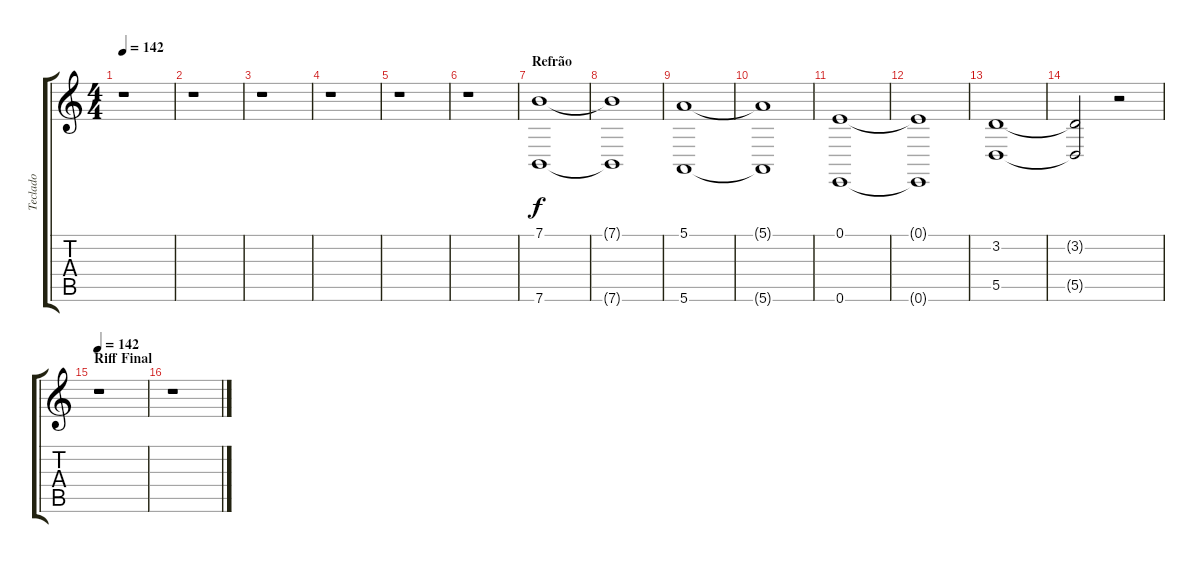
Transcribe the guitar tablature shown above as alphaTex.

\track ("Teclado" "Teclado") {instrument stringensemble1}
\staff {score tabs}
\tuning (E4 B3 G3 D3 A2 E2) {hide}
\ts (4 4)
\tempo 142
\clef g2
\ks c
r.1{dy f} |
r.1 |
r.1 |
r.1 |
r.1 |
r.1 |
\section ("" "Refrão")
(7.1 7.6).1 |
(7.1{t} 7.6{t}).1 |
(5.1 5.6).1 |
(5.1{t} 5.6{t}).1 |
(0.1 0.6).1 |
(0.1{t} 0.6{t}).1 |
(3.2 5.5).1 |
(3.2{t} 5.5{t}).2 r.2 |
\section ("" "Riff Final")
\tempo 142
r.1 |
r.1
